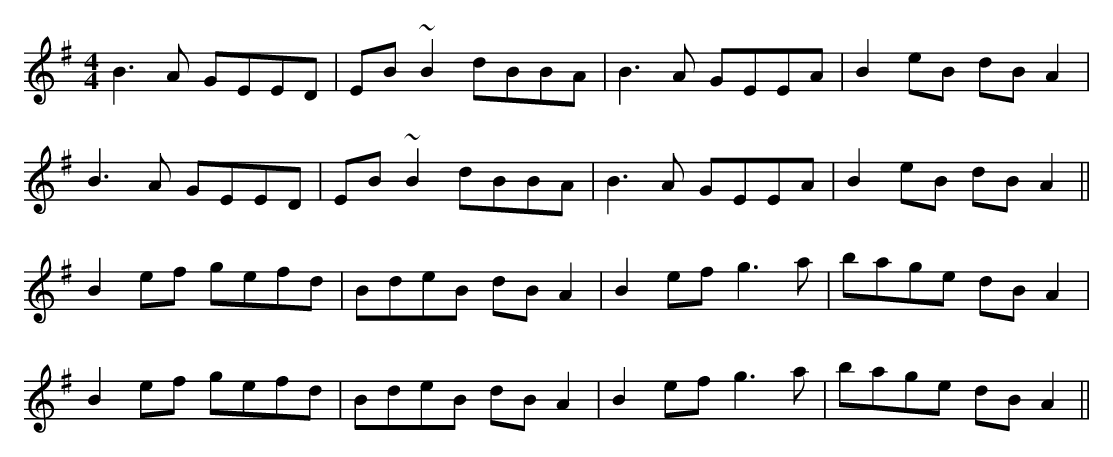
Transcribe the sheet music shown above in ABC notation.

X:1
M:4/4
K:Emin
B3A GEED|EB~B2 dBBA|B3A GEEA|B2eB dBA2|
B3A GEED|EB~B2 dBBA|B3A GEEA|B2eB dBA2||
B2ef gefd|BdeB dBA2|B2ef g3a|bage dBA2|
B2ef gefd|BdeB dBA2|B2ef g3a|bage dBA2||
